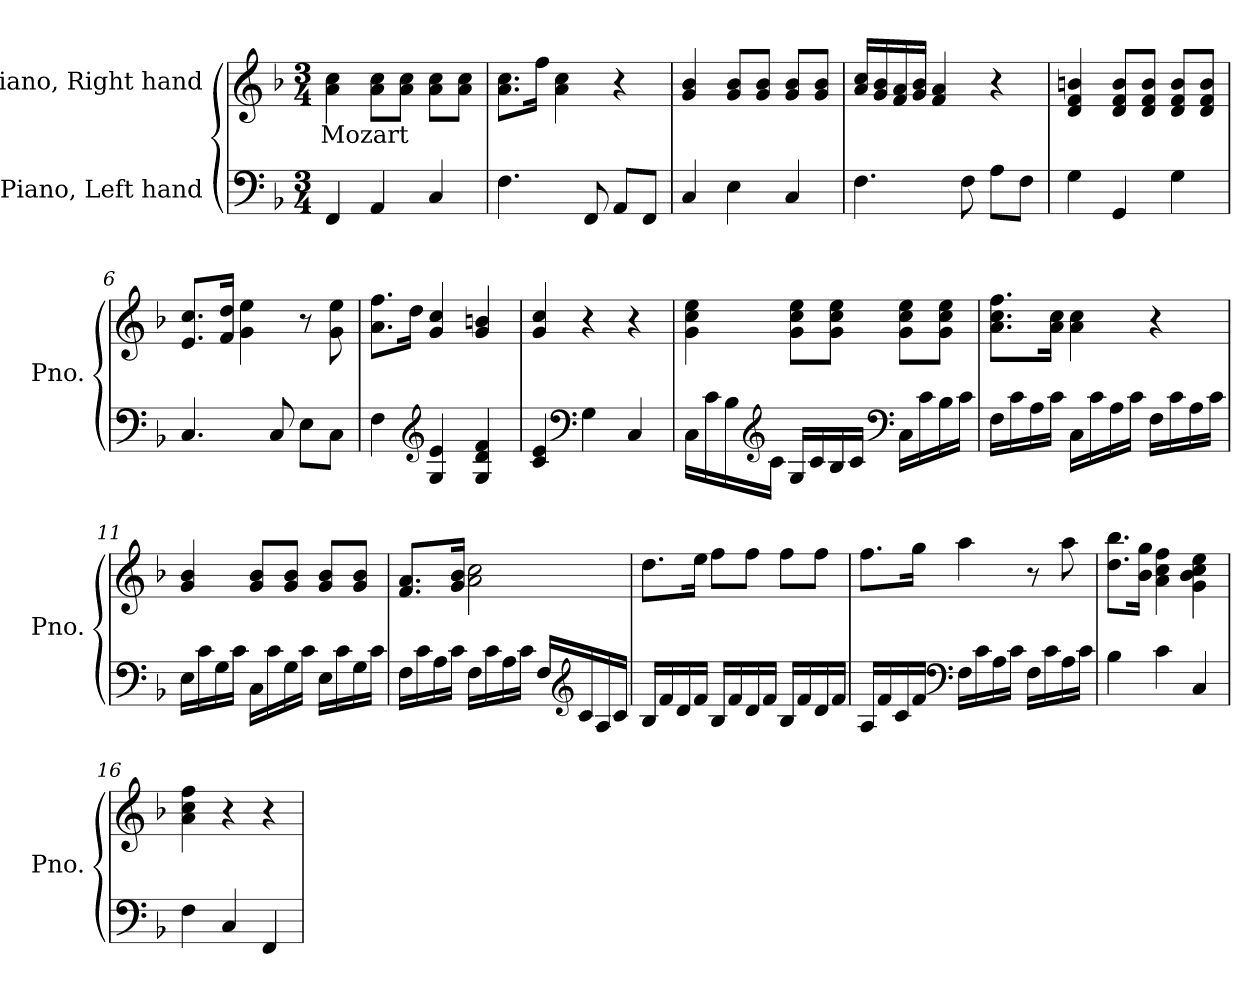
**kern	**kern	**text
*part2	*part1	*part1
*staff2	*staff1	*staff1
*I"Piano, Left hand	*I"Piano, Right hand	*
*I'Pno.	*I'Pno.	*
*clefF4	*clefG2	*
*k[b-]	*k[b-]	*
*M3/4	*M3/4	*
*MM100	*MM100	*
=1	=1	=1
!	!	!LO:LY:b
4FF/	4a\ 4cc\	Mozart
4AA/	8a\ 8cc\L	.
.	8a\ 8cc\J	.
4C/	8a\ 8cc\L	.
.	8a\ 8cc\J	.
=2	=2	=2
4.F\	8.a\ 8.cc\L	.
.	16ff\Jk	.
.	4a\ 4cc\	.
8FF/	.	.
8AA/L	4r	.
8FF/J	.	.
=3	=3	=3
4C/	4g/ 4b-/	.
4E\	8g/ 8b-/L	.
.	8g/ 8b-/J	.
4C/	8g/ 8b-/L	.
.	8g/ 8b-/J	.
=4	=4	=4
4.F\	16a/ 16cc/LL	.
.	16g/ 16b-/	.
.	16f/ 16a/	.
.	16g/ 16b-/JJ	.
.	4f/ 4a/	.
8F\	.	.
8A\L	4r	.
8F\J	.	.
=5	=5	=5
4G\	4d/ 4f/ 4bn/	.
4GG/	8d/ 8f/ 8b/L	.
.	8d/ 8f/ 8b/J	.
4G\	8d/ 8f/ 8b/L	.
.	8d/ 8f/ 8b/J	.
!!LO:LB:g=z
=6	=6	=6
4.C/	8.e/ 8.cc/L	.
.	16f/ 16dd/Jk	.
.	4g\ 4ee\	.
8C/	.	.
8E\L	8r	.
8C\J	8g\ 8ee\	.
=7	=7	=7
4F\	8.a\ 8.ff\L	.
.	16dd\Jk	.
*clefG2	*	*
4G/ 4e/	4g/ 4cc/	.
4G/ 4d/ 4f/	4g/ 4bn/	.
=8	=8	=8
4c/ 4e/	4g/ 4cc/	.
*clefF4	*	*
4G\	4r	.
4C/	4r	.
=9	=9	=9
16C\LL	4g\ 4cc\ 4ee\	.
16c\	.	.
16B-\	.	.
*clefG2	*	*
16c\JJ	.	.
16G/LL	8g\ 8cc\ 8ee\L	.
16c/	.	.
16B-/	8g\ 8cc\ 8ee\J	.
16c/JJ	.	.
*clefF4	*	*
16C\LL	8g\ 8cc\ 8ee\L	.
16c\	.	.
16B-\	8g\ 8cc\ 8ee\J	.
16c\JJ	.	.
!!LO:LB:g=z
=10	=10	=10
16F\LL	8.a\ 8.cc\ 8.ff\L	.
16c\	.	.
16A\	.	.
16c\JJ	16a\ 16cc\Jk	.
16C\LL	4a\ 4cc\	.
16c\	.	.
16A\	.	.
16c\JJ	.	.
16F\LL	4r	.
16c\	.	.
16A\	.	.
16c\JJ	.	.
=11	=11	=11
16E\LL	4g/ 4b-/	.
16c\	.	.
16G\	.	.
16c\JJ	.	.
16C\LL	8g/ 8b-/L	.
16c\	.	.
16G\	8g/ 8b-/J	.
16c\JJ	.	.
16E\LL	8g/ 8b-/L	.
16c\	.	.
16G\	8g/ 8b-/J	.
16c\JJ	.	.
=12	=12	=12
16F\LL	8.f/ 8.a/L	.
16c\	.	.
16A\	.	.
16c\JJ	16g/ 16b-/Jk	.
16F\LL	2a\ 2cc\	.
16c\	.	.
16A\	.	.
16c\JJ	.	.
16F/LL	.	.
*clefG2	*	*
16c/	.	.
16A/	.	.
16c/JJ	.	.
!!LO:LB:g=z
=13	=13	=13
16B-/LL	8.dd\L	.
16f/	.	.
16d/	.	.
16f/JJ	16ee\Jk	.
16B-/LL	8ff\L	.
16f/	.	.
16d/	8ff\J	.
16f/JJ	.	.
16B-/LL	8ff\L	.
16f/	.	.
16d/	8ff\J	.
16f/JJ	.	.
=14	=14	=14
16A/LL	8.ff\L	.
16f/	.	.
16c/	.	.
16f/JJ	16gg\Jk	.
*clefF4	*	*
16F\LL	4aa\	.
16c\	.	.
16A\	.	.
16c\JJ	.	.
16F\LL	8r	.
16c\	.	.
16A\	8aa\	.
16c\JJ	.	.
=15	=15	=15
4B-\	8.dd\ 8.bb-\L	.
.	16b-\ 16gg\Jk	.
4c\	4a\ 4cc\ 4ff\	.
4C/	4g\ 4b-\ 4cc\ 4ee\	.
=16	=16	=16
4F\	4a\ 4cc\ 4ff\	.
4C/	4r	.
4FF/	4r	.
=	=	=
*-	*-	*-
